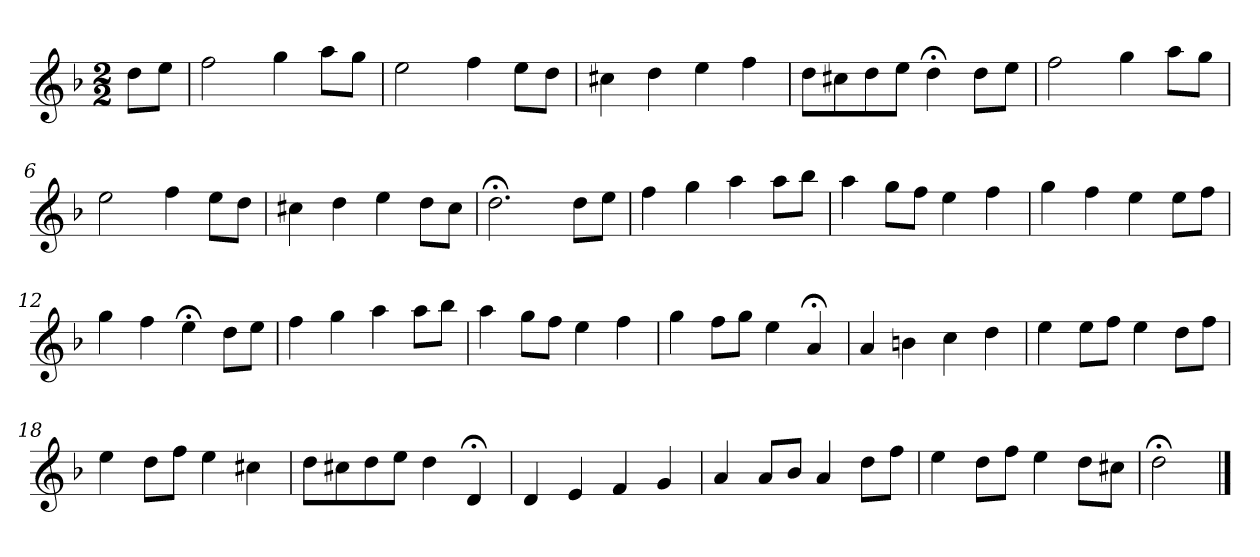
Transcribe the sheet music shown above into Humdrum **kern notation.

**kern
*part1
*staff1
*k[b-]
*d:
*M2/2
*MM120
=
8ddL
8eeJ
=1
2ff
4gg
8aaL
8ggJ
=2
2ee
4ff
8eeL
8ddJ
=3
4cc#X
4dd
4ee
4ff
=4
8ddL
8cc#X
8dd
8eeJ
4dd;<
8ddL
8eeJ
=5
2ff
4gg
8aaL
8ggJ
=6
2ee
4ff
8eeL
8ddJ
=7
4cc#X
4dd
4ee
8ddL
8cc#J
=8
2.dd;<
8ddL
8eeJ
=9
4ff
4gg
4aa
8aaL
8bb-J
=10
4aa
8ggL
8ffJ
4ee
4ff
=11
4gg
4ff
4ee
8eeL
8ffJ
=12
4gg
4ff
4ee;<
8ddL
8eeJ
=13
4ff
4gg
4aa
8aaL
8bb-J
=14
4aa
8ggL
8ffJ
4ee
4ff
=15
4gg
8ffL
8ggJ
4ee
4a;<
=16
4a
4bn
4cc
4dd
=17
4ee
8eeL
8ffJ
4ee
8ddL
8ffJ
=18
4ee
8ddL
8ffJ
4ee
4cc#X
=19
8ddL
8cc#X
8dd
8eeJ
4dd
4d;<
=20
4d
4e
4f
4g
=21
4a
8aL
8b-J
4a
8ddL
8ffJ
=22
4ee
8ddL
8ffJ
4ee
8ddL
8cc#XJ
=23
2dd;<
==
*-
